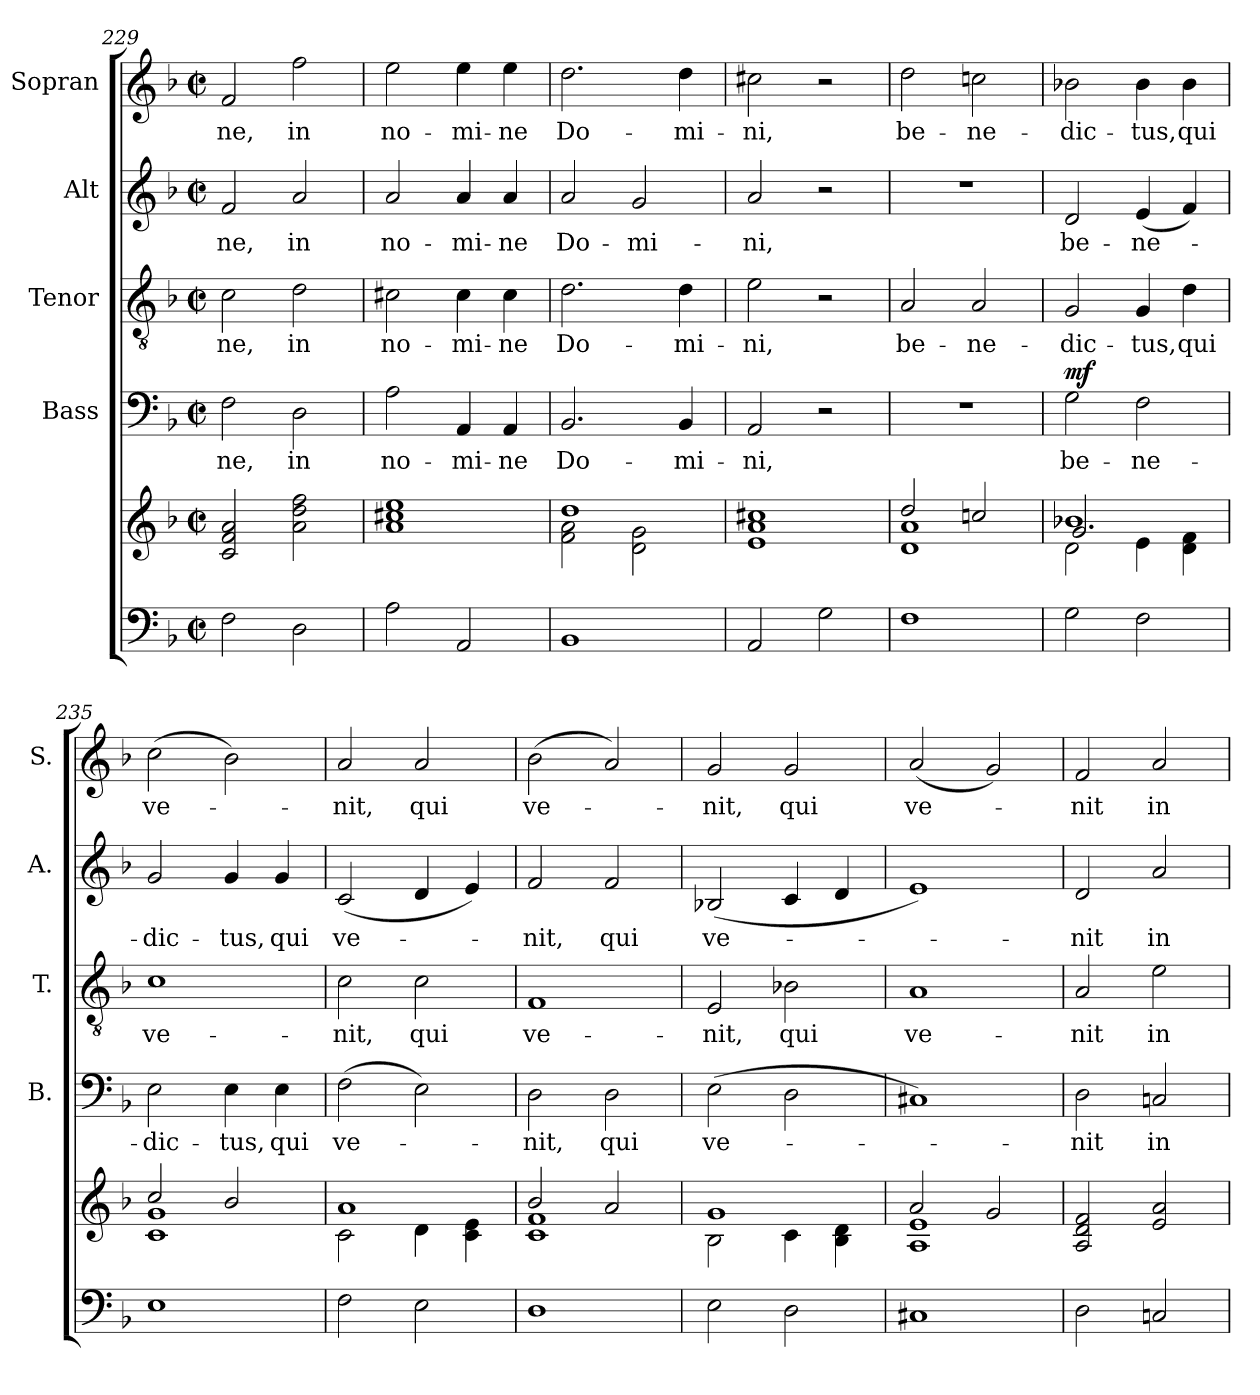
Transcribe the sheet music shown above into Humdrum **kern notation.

**kern	**kern	**kern	**text	**dynam	**kern	**text	**kern	**text	**dynam	**kern	**text
*part5	*part5	*part4	*part4	*part4	*part3	*part3	*part2	*part2	*part2	*part1	*part1
*staff6	*staff5	*staff4	*staff4	*staff4	*staff3	*staff3	*staff2	*staff2	*staff2	*staff1	*staff1
*	*	*I"Bass	*	*	*I"Tenor	*	*I"Alt	*	*	*I"Sopran	*
*	*	*I'B.	*	*	*I'T.	*	*I'A.	*	*	*I'S.	*
*clefF4	*clefG2	*clefF4	*	*	*clefGv2	*	*clefG2	*	*	*clefG2	*
*k[b-]	*k[b-]	*k[b-]	*	*	*k[b-]	*	*k[b-]	*	*	*k[b-]	*
*F:	*F:	*F:	*	*	*F:	*	*F:	*	*	*F:	*
*M2/2	*M2/2	*M2/2	*	*	*M2/2	*	*M2/2	*	*	*M2/2	*
*met(c|)	*met(c|)	*met(c|)	*	*	*met(c|)	*	*met(c|)	*	*	*met(c|)	*
=229	=229	=229	=229	=229	=229	=229	=229	=229	=229	=229	=229
!	!	!	!LO:LY:b	!	!	!LO:LY:b	!	!LO:LY:b	!	!	!LO:LY:b
2F\	2c/ 2f/ 2a/	2F\	-ne,	.	2c\	-ne,	2f/	-ne,	.	2f/	-ne,
!	!	!	!LO:LY:b	!	!	!LO:LY:b	!	!LO:LY:b	!	!	!LO:LY:b
2D\	2a\ 2dd\ 2ff\	2D\	in	.	2d\	in	2a/	in	.	2ff\	in
!!LO:PB:g=z
=230	=230	=230	=230	=230	=230	=230	=230	=230	=230	=230	=230
!	!	!	!LO:LY:b	!	!	!LO:LY:b	!	!LO:LY:b	!	!	!LO:LY:b
2A\	1a 1cc#X 1ee	2A\	no-	.	2c#X\	no-	2a/	no-	.	2ee\	no-
!	!	!	!LO:LY:b	!	!	!LO:LY:b	!	!LO:LY:b	!	!	!LO:LY:b
2AA/	.	4AA/	-mi-	.	4c#\	-mi-	4a/	-mi-	.	4ee\	-mi-
!	!	!	!LO:LY:b	!	!	!LO:LY:b	!	!LO:LY:b	!	!	!LO:LY:b
.	.	4AA/	-ne	.	4c#\	-ne	4a/	-ne	.	4ee\	-ne
=231	=231	=231	=231	=231	=231	=231	=231	=231	=231	=231	=231
*	*^	*	*	*	*	*	*	*	*	*	*
!	!	!	!	!LO:LY:b	!	!	!LO:LY:b	!	!LO:LY:b	!	!	!LO:LY:b
1BB-	1dd	2f\ 2a\	2.BB-/	Do-	.	2.d\	Do-	2a/	Do-	.	2.dd\	Do-
!	!	!	!	!	!	!	!	!	!LO:LY:b	!	!	!
.	.	2d\ 2g\	.	.	.	.	.	2g/	-mi-	.	.	.
!	!	!	!	!LO:LY:b	!	!	!LO:LY:b	!	!	!	!	!LO:LY:b
.	.	.	4BB-/	-mi-	.	4d\	-mi-	.	.	.	4dd\	-mi-
*	*v	*v	*	*	*	*	*	*	*	*	*	*
=232	=232	=232	=232	=232	=232	=232	=232	=232	=232	=232	=232
!	!	!	!LO:LY:b	!	!	!LO:LY:b	!	!LO:LY:b	!	!	!LO:LY:b
2AA/	1e 1a 1cc#X	2AA/	-ni,	.	2e\	-ni,	2a/	-ni,	.	2cc#X\	-ni,
2G\	.	2r	.	.	2r	.	2r	.	.	2r	.
=233	=233	=233	=233	=233	=233	=233	=233	=233	=233	=233	=233
*	*^	*	*	*	*	*	*	*	*	*	*
!	!	!	!	!	!	!	!LO:LY:b	!	!	!	!	!LO:LY:b
1F	2dd/	1d 1a	1r	.	.	2A/	be-	1r	.	.	2dd\	be-
!	!	!	!	!	!	!	!LO:LY:b	!	!	!	!	!LO:LY:b
.	2ccn/	.	.	.	.	2A/	-ne-	.	.	.	2ccn\	-ne-
=234	=234	=234	=234	=234	=234	=234	=234	=234	=234	=234	=234	=234
*	*	*^	*	*	*	*	*	*	*	*	*	*
!	!	!	!	!	!LO:LY:b	!LO:DY:a	!	!LO:LY:b	!	!LO:LY:b	!LO:DY:a	!	!LO:LY:b
2G\	1b-X	2d\	2.g/	2G\	be-	mf	2G/	-dic-	2d/	be-	pf	2b-X\	-dic-
!	!	!	!	!	!LO:LY:b	!	!	!LO:LY:b	!	!LO:LY:b	!	!	!LO:LY:b
2F\	.	4e\	.	2F\	-ne-	.	4G/	-tus,	(<4e/	-ne-	.	4b-\	-tus,
!	!	!	!	!	!	!	!	!LO:LY:b	!	!	!	!	!LO:LY:b
.	.	4d\ 4f\	4ryy	.	.	.	4d\	qui	4f/)	.	.	4b-\	qui
=235	=235	=235	=235	=235	=235	=235	=235	=235	=235	=235	=235	=235	=235
!	!	!	!	!	!LO:LY:b	!	!	!LO:LY:b	!	!LO:LY:b	!	!	!LO:LY:b
*	*	*v	*v	*	*	*	*	*	*	*	*	*	*
1E	2cc/	1c 1g	2E\	-dic-	.	1c	ve-	2g/	-dic-	.	(>2cc\	ve-
!	!	!	!	!LO:LY:b	!	!	!	!	!LO:LY:b	!	!	!
.	2b-/	.	4E\	-tus,	.	.	.	4g/	-tus,	.	2b-\)	.
!	!	!	!	!LO:LY:b	!	!	!	!	!LO:LY:b	!	!	!
.	.	.	4E\	qui	.	.	.	4g/	qui	.	.	.
!!LO:LB:g=z
=236	=236	=236	=236	=236	=236	=236	=236	=236	=236	=236	=236	=236
!	!	!	!	!LO:LY:b	!	!	!LO:LY:b	!	!LO:LY:b	!	!	!LO:LY:b
2F\	1a	2c\	(>2F\	ve-	.	2c\	-nit,	(<2c/	ve-	.	2a/	-nit,
!	!	!	!	!	!	!	!LO:LY:b	!	!	!	!	!LO:LY:b
2E\	.	4d\	2E\)	.	.	2c\	qui	4d/	.	.	2a/	qui
.	.	4c\ 4e\	.	.	.	.	.	4e/)	.	.	.	.
=237	=237	=237	=237	=237	=237	=237	=237	=237	=237	=237	=237	=237
!	!	!	!	!LO:LY:b	!	!	!LO:LY:b	!	!LO:LY:b	!	!	!LO:LY:b
1D	2b-/	1c 1f	2D\	-nit,	.	1F	ve-	2f/	-nit,	.	(>2b-\	ve-
!	!	!	!	!LO:LY:b	!	!	!	!	!LO:LY:b	!	!	!
.	2a/	.	2D\	qui	.	.	.	2f/	qui	.	2a/)	.
=238	=238	=238	=238	=238	=238	=238	=238	=238	=238	=238	=238	=238
!	!	!	!	!LO:LY:b	!	!	!LO:LY:b	!	!LO:LY:b	!	!	!LO:LY:b
2E\	1g	2B-\	(>2E\	ve-	.	2E/	-nit,	(<2B-X/	ve-	.	2g/	-nit,
!	!	!	!	!	!	!	!LO:LY:b	!	!	!	!	!LO:LY:b
2D\	.	4c\	2D\	.	.	2B-X\	qui	4c/	.	.	2g/	qui
.	.	4B-\ 4d\	.	.	.	.	.	4d/	.	.	.	.
=239	=239	=239	=239	=239	=239	=239	=239	=239	=239	=239	=239	=239
!	!	!	!	!	!	!	!LO:LY:b	!	!	!	!	!LO:LY:b
1C#X	2a/	1A 1e	1C#X)	.	.	1A	ve-	1e)	.	.	(<2a/	ve-
.	2g/	.	.	.	.	.	.	.	.	.	2g/)	.
*	*v	*v	*	*	*	*	*	*	*	*	*	*
=240	=240	=240	=240	=240	=240	=240	=240	=240	=240	=240	=240
!	!	!	!LO:LY:b	!	!	!LO:LY:b	!	!LO:LY:b	!	!	!LO:LY:b
2D\	2A/ 2d/ 2f/	2D\	-nit	.	2A/	-nit	2d/	-nit	.	2f/	-nit
!	!	!	!LO:LY:b	!	!	!LO:LY:b	!	!LO:LY:b	!	!	!LO:LY:b
2Cn/	2e/ 2a/	2Cn/	in	.	2e\	in	2a/	in	.	2a/	in
=	=	=	=	=	=	=	=	=	=	=	=
*-	*-	*-	*-	*-	*-	*-	*-	*-	*-	*-	*-
